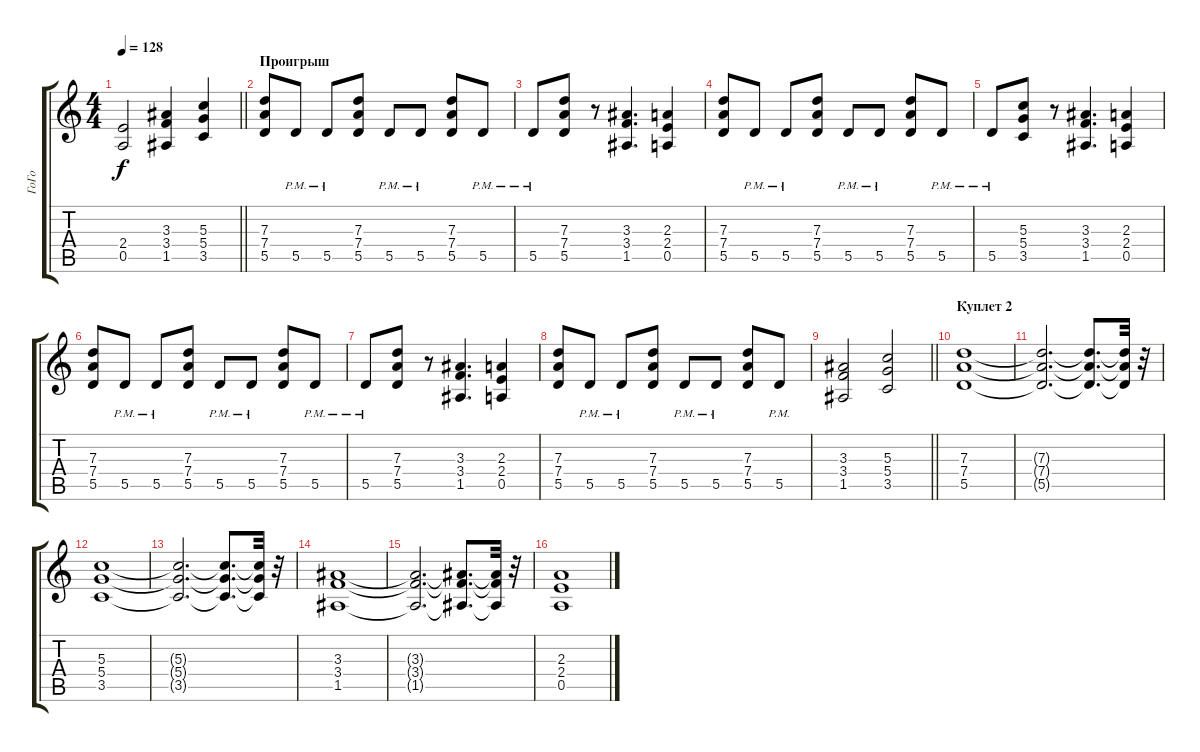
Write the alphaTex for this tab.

\track ("ГоГо" "ГоГо") {instrument distortionguitar}
\staff {score tabs}
\tuning (E4 B3 G3 D3 A2 E2) {hide}
\ts (4 4)
\tempo 128
\clef g2
\barLineRight lightlight
\ks c
(2.4 0.5).2{dy f} (3.3 3.4 1.5).4 (5.3 5.4 3.5).4 |
\section ("" "Проигрыш")
(7.3 7.4 5.5).8 5.5{pm}.8 5.5{pm}.8 (7.3 7.4 5.5).8 5.5{pm}.8 5.5{pm}.8 (7.3 7.4 5.5).8 5.5{pm}.8 |
5.5{pm}.8 (7.3 7.4 5.5).8 r.8 (3.3 3.4 1.5).4{d} (2.3 2.4 0.5).4 |
(7.3 7.4 5.5).8 5.5{pm}.8 5.5{pm}.8 (7.3 7.4 5.5).8 5.5{pm}.8 5.5{pm}.8 (7.3 7.4 5.5).8 5.5{pm}.8 |
5.5{pm}.8 (5.3 5.4 3.5).8 r.8 (3.3 3.4 1.5).4{d} (2.3 2.4 0.5).4 |
(7.3 7.4 5.5).8 5.5{pm}.8 5.5{pm}.8 (7.3 7.4 5.5).8 5.5{pm}.8 5.5{pm}.8 (7.3 7.4 5.5).8 5.5{pm}.8 |
5.5{pm}.8 (7.3 7.4 5.5).8 r.8 (3.3 3.4 1.5).4{d} (2.3 2.4 0.5).4 |
(7.3 7.4 5.5).8 5.5{pm}.8 5.5{pm}.8 (7.3 7.4 5.5).8 5.5{pm}.8 5.5{pm}.8 (7.3 7.4 5.5).8 5.5{pm}.8 |
\barLineRight lightlight
(3.3 3.4 1.5).2 (5.3 5.4 3.5).2 |
\section ("" "Куплет 2")
(7.3 7.4 5.5).1 |
(7.3{t} 7.4{t} 5.5{t}).2{d} (7.3{t} 7.4{t} 5.5{t}).8{d} (7.3{t} 7.4{t} 5.5{t}).32 r.32 |
(5.3 5.4 3.5).1 |
(5.3{t} 5.4{t} 3.5{t}).2{d} (5.3{t} 5.4{t} 3.5{t}).8{d} (5.3{t} 5.4{t} 3.5{t}).32 r.32 |
(3.3 3.4 1.5).1 |
(3.3{t} 3.4{t} 1.5{t}).2{d} (3.3{t} 3.4{t} 1.5{t}).8{d} (3.3{t} 3.4{t} 1.5{t}).32 r.32 |
(2.3 2.4 0.5).1
